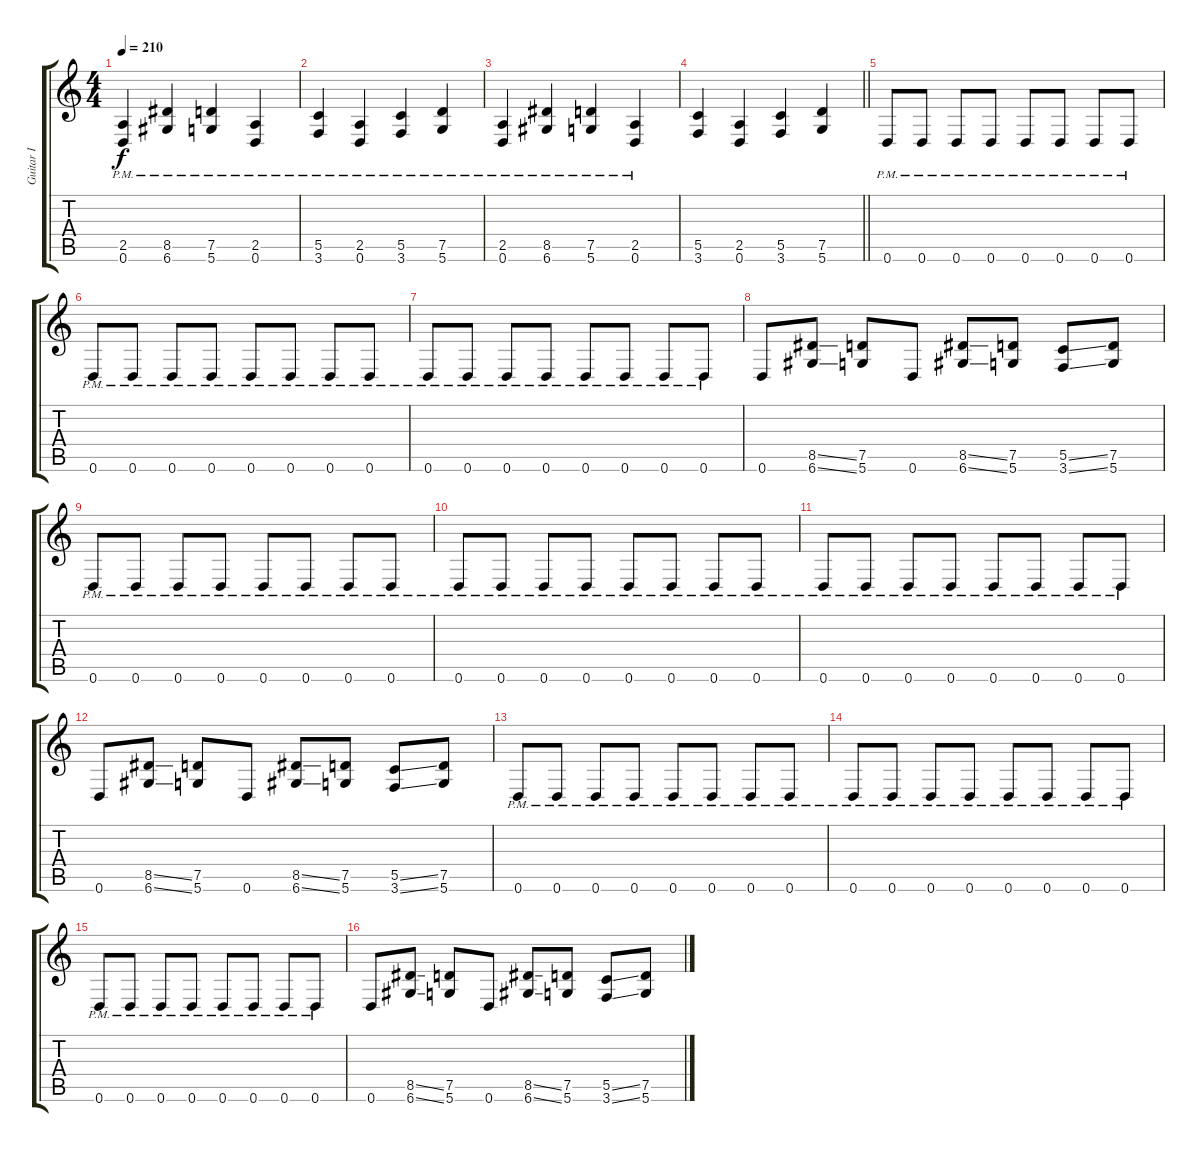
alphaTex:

\track ("Guitar I" "Guitar I") {instrument distortionguitar}
\staff {score tabs}
\tuning (D4 A3 F3 C3 G2 D2) {hide}
\ts (4 4)
\tempo 210
\clef g2
\ks c
(2.5{pm} 0.6{pm}).4{dy f} (8.5{pm} 6.6{pm}).4 (7.5{pm} 5.6{pm}).4 (2.5{pm} 0.6{pm}).4 |
(5.5{pm} 3.6{pm}).4 (2.5{pm} 0.6{pm}).4 (5.5{pm} 3.6{pm}).4 (7.5{pm} 5.6{pm}).4 |
(2.5{pm} 0.6{pm}).4 (8.5{pm} 6.6{pm}).4 (7.5{pm} 5.6{pm}).4 (2.5{pm} 0.6{pm}).4 |
\barLineRight lightlight
(5.5 3.6).4 (2.5 0.6).4 (5.5 3.6).4 (7.5 5.6).4 |
0.6{pm}.8 0.6{pm}.8 0.6{pm}.8 0.6{pm}.8 0.6{pm}.8 0.6{pm}.8 0.6{pm}.8 0.6{pm}.8 |
0.6{pm}.8 0.6{pm}.8 0.6{pm}.8 0.6{pm}.8 0.6{pm}.8 0.6{pm}.8 0.6{pm}.8 0.6{pm}.8 |
0.6{pm}.8 0.6{pm}.8 0.6{pm}.8 0.6{pm}.8 0.6{pm}.8 0.6{pm}.8 0.6{pm}.8 0.6{pm}.8 |
0.6.8 (8.5{ss} 6.6{ss}).8 (7.5 5.6).8 0.6.8 (8.5{ss} 6.6{ss}).8 (7.5 5.6).8 (5.5{ss} 3.6{ss}).8 (7.5 5.6).8 |
0.6{pm}.8 0.6{pm}.8 0.6{pm}.8 0.6{pm}.8 0.6{pm}.8 0.6{pm}.8 0.6{pm}.8 0.6{pm}.8 |
0.6{pm}.8 0.6{pm}.8 0.6{pm}.8 0.6{pm}.8 0.6{pm}.8 0.6{pm}.8 0.6{pm}.8 0.6{pm}.8 |
0.6{pm}.8 0.6{pm}.8 0.6{pm}.8 0.6{pm}.8 0.6{pm}.8 0.6{pm}.8 0.6{pm}.8 0.6{pm}.8 |
0.6.8 (8.5{ss} 6.6{ss}).8 (7.5 5.6).8 0.6.8 (8.5{ss} 6.6{ss}).8 (7.5 5.6).8 (5.5{ss} 3.6{ss}).8 (7.5 5.6).8 |
0.6{pm}.8 0.6{pm}.8 0.6{pm}.8 0.6{pm}.8 0.6{pm}.8 0.6{pm}.8 0.6{pm}.8 0.6{pm}.8 |
0.6{pm}.8 0.6{pm}.8 0.6{pm}.8 0.6{pm}.8 0.6{pm}.8 0.6{pm}.8 0.6{pm}.8 0.6{pm}.8 |
0.6{pm}.8 0.6{pm}.8 0.6{pm}.8 0.6{pm}.8 0.6{pm}.8 0.6{pm}.8 0.6{pm}.8 0.6{pm}.8 |
0.6.8 (8.5{ss} 6.6{ss}).8 (7.5 5.6).8 0.6.8 (8.5{ss} 6.6{ss}).8 (7.5 5.6).8 (5.5{ss} 3.6{ss}).8 (7.5 5.6).8
